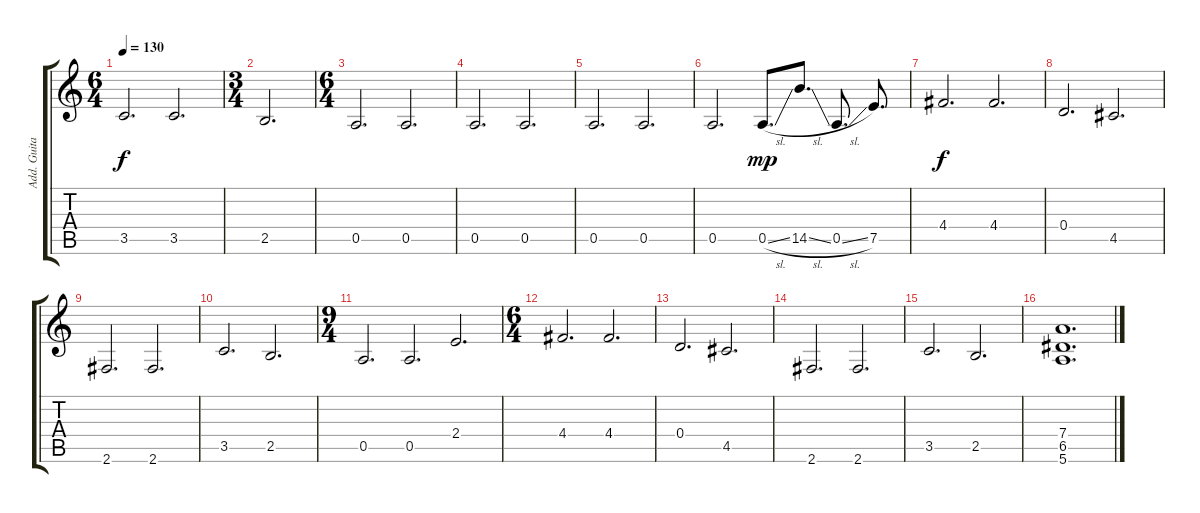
\track ("Add. Guitar" "Add. Guita") {instrument distortionguitar}
\staff {score tabs}
\tuning (E4 B3 G3 D3 A2 E2) {hide}
\ts (6 4)
\tempo 130
\clef g2
\ks c
3.5.2{d dy f} 3.5.2{d} |
\ts (3 4)
2.5.2{d} |
\ts (6 4)
0.5.2{d} 0.5.2{d} |
0.5.2{d} 0.5.2{d} |
0.5.2{d} 0.5.2{d} |
0.5.2{d} 0.5{sl}.8{d dy mp} 14.5{sl}.8{d} 0.5{sl}.8{d} 7.5.8{d} |
4.4.2{d dy f} 4.4.2{d} |
0.4.2{d} 4.5.2{d} |
2.6.2{d} 2.6.2{d} |
3.5.2{d} 2.5.2{d} |
\ts (9 4)
0.5.2{d} 0.5.2{d} 2.4.2{d} |
\ts (6 4)
4.4.2{d} 4.4.2{d} |
0.4.2{d} 4.5.2{d} |
2.6.2{d} 2.6.2{d} |
3.5.2{d} 2.5.2{d} |
(7.4 6.5 5.6).1{d}
